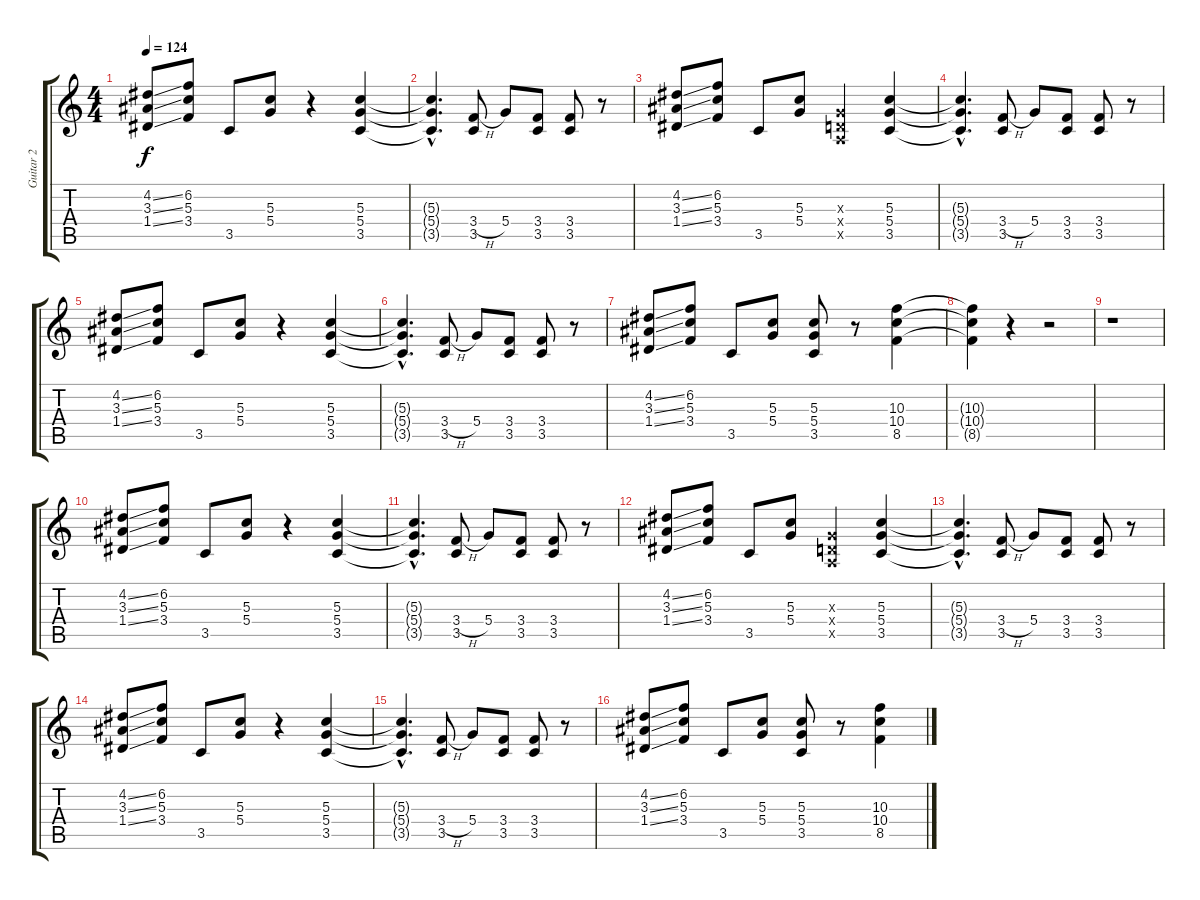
\track ("Guitar 2" "Guitar 2") {instrument distortionguitar}
\staff {score tabs}
\tuning (E4 B3 G3 D3 A2 E2) {hide}
\ts (4 4)
\tempo 124
\clef g2
\ks c
(4.2{ss} 3.3{ss} 1.4{ss}).8{dy f} (6.2 5.3 3.4).8 3.5.8 (5.3 5.4).8 r.4 (5.3 5.4 3.5).4 |
(5.3{hac t} 5.4{hac t} 3.5{hac t}).4{d} (3.4{h} 3.5).8 5.4.8 (3.4 3.5).8 (3.4 3.5).8 r.8 |
(4.2{ss} 3.3{ss} 1.4{ss}).8 (6.2 5.3 3.4).8 3.5.8 (5.3 5.4).8 (0.3{x} 0.4{x} 0.5{x}).4 (5.3 5.4 3.5).4 |
(5.3{hac t} 5.4{hac t} 3.5{hac t}).4{d} (3.4{h} 3.5).8 5.4.8 (3.4 3.5).8 (3.4 3.5).8 r.8 |
(4.2{ss} 3.3{ss} 1.4{ss}).8 (6.2 5.3 3.4).8 3.5.8 (5.3 5.4).8 r.4 (5.3 5.4 3.5).4 |
(5.3{hac t} 5.4{hac t} 3.5{hac t}).4{d} (3.4{h} 3.5).8 5.4.8 (3.4 3.5).8 (3.4 3.5).8 r.8 |
(4.2{ss} 3.3{ss} 1.4{ss}).8 (6.2 5.3 3.4).8 3.5.8 (5.3 5.4).8 (5.3 5.4 3.5).8 r.8 (10.3 10.4 8.5).4 |
(10.3{t} 10.4{t} 8.5{t}).4 r.4 r.2 |
r.1 |
(4.2{ss} 3.3{ss} 1.4{ss}).8 (6.2 5.3 3.4).8 3.5.8 (5.3 5.4).8 r.4 (5.3 5.4 3.5).4 |
(5.3{hac t} 5.4{hac t} 3.5{hac t}).4{d} (3.4{h} 3.5).8 5.4.8 (3.4 3.5).8 (3.4 3.5).8 r.8 |
(4.2{ss} 3.3{ss} 1.4{ss}).8 (6.2 5.3 3.4).8 3.5.8 (5.3 5.4).8 (0.3{x} 0.4{x} 0.5{x}).4 (5.3 5.4 3.5).4 |
(5.3{hac t} 5.4{hac t} 3.5{hac t}).4{d} (3.4{h} 3.5).8 5.4.8 (3.4 3.5).8 (3.4 3.5).8 r.8 |
(4.2{ss} 3.3{ss} 1.4{ss}).8 (6.2 5.3 3.4).8 3.5.8 (5.3 5.4).8 r.4 (5.3 5.4 3.5).4 |
(5.3{hac t} 5.4{hac t} 3.5{hac t}).4{d} (3.4{h} 3.5).8 5.4.8 (3.4 3.5).8 (3.4 3.5).8 r.8 |
(4.2{ss} 3.3{ss} 1.4{ss}).8 (6.2 5.3 3.4).8 3.5.8 (5.3 5.4).8 (5.3 5.4 3.5).8 r.8 (10.3 10.4 8.5).4
